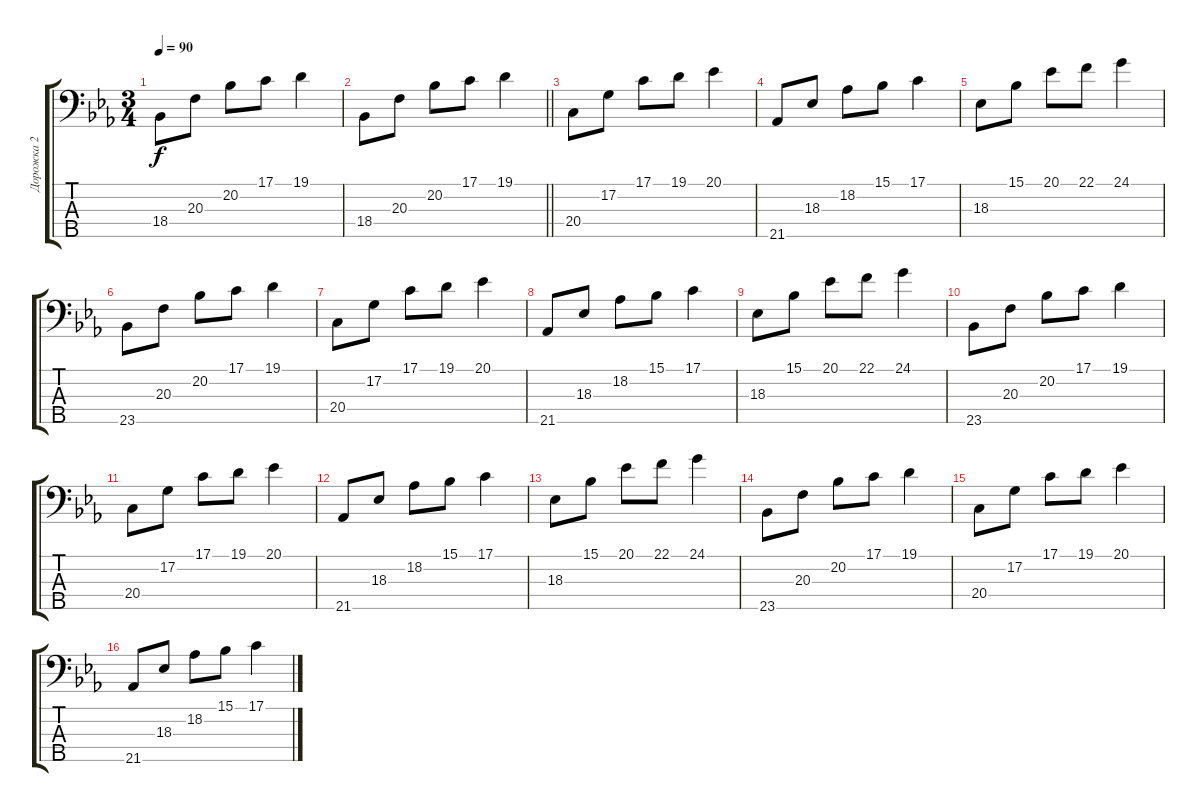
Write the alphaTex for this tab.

\track ("Дорожка 2" "Дорожка 2") {instrument acousticgrandpiano}
\staff {score tabs}
\tuning (G2 D2 A1 E1 B0) {hide}
\ts (3 4)
\tempo 90
\clef f4
\ks cminor
18.4.8{dy f} 20.3.8 20.2.8 17.1.8 19.1.4 |
\barLineRight lightlight
18.4.8 20.3.8 20.2.8 17.1.8 19.1.4 |
20.4.8 17.2.8 17.1.8 19.1.8 20.1.4 |
21.5.8 18.3.8 18.2.8 15.1.8 17.1.4 |
18.3.8 15.1.8 20.1.8 22.1.8 24.1.4 |
23.5.8 20.3.8 20.2.8 17.1.8 19.1.4 |
20.4.8 17.2.8 17.1.8 19.1.8 20.1.4 |
21.5.8 18.3.8 18.2.8 15.1.8 17.1.4 |
18.3.8 15.1.8 20.1.8 22.1.8 24.1.4 |
23.5.8 20.3.8 20.2.8 17.1.8 19.1.4 |
20.4.8 17.2.8 17.1.8 19.1.8 20.1.4 |
21.5.8 18.3.8 18.2.8 15.1.8 17.1.4 |
18.3.8 15.1.8 20.1.8 22.1.8 24.1.4 |
23.5.8 20.3.8 20.2.8 17.1.8 19.1.4 |
20.4.8 17.2.8 17.1.8 19.1.8 20.1.4 |
21.5.8 18.3.8 18.2.8 15.1.8 17.1.4
